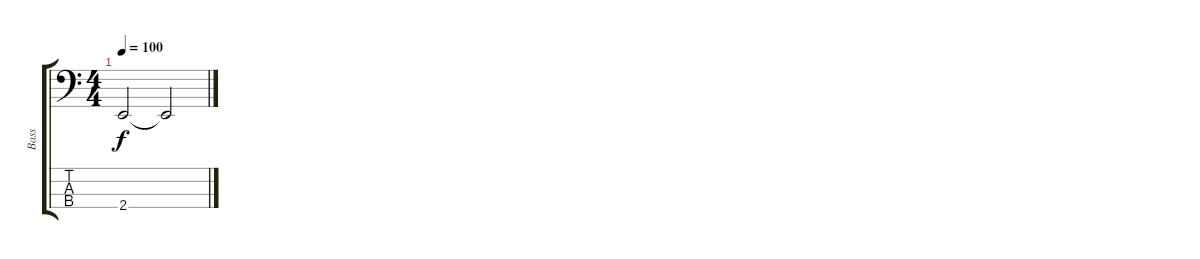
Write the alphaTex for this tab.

\track ("Bass" "Bass") {instrument electricbassfinger}
\staff {score tabs}
\tuning (G2 D2 A1 D1) {hide}
\ts (4 4)
\tempo 100
\clef f4
\ks c
2.4{t}.2{dy f} 2.4{t}.2
